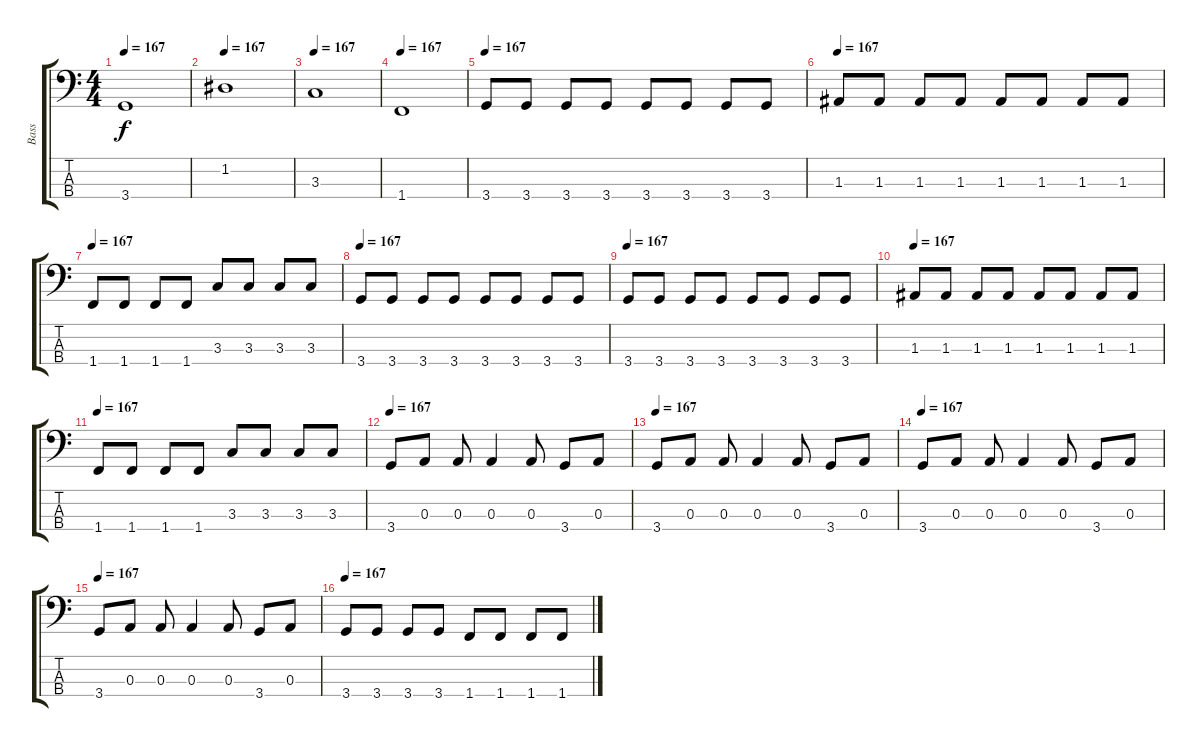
\track ("Bass" "Bass") {instrument electricbasspick}
\staff {score tabs}
\tuning (G2 D2 A1 E1) {hide}
\ts (4 4)
\tempo 167
\clef f4
\ks c
3.4.1{dy f} |
\tempo 167
1.2.1 |
\tempo 167
3.3.1 |
\tempo 167
1.4.1 |
\tempo 167
3.4.8 3.4.8 3.4.8 3.4.8 3.4.8 3.4.8 3.4.8 3.4.8 |
\tempo 167
1.3.8 1.3.8 1.3.8 1.3.8 1.3.8 1.3.8 1.3.8 1.3.8 |
\tempo 167
1.4.8 1.4.8 1.4.8 1.4.8 3.3.8 3.3.8 3.3.8 3.3.8 |
\tempo 167
3.4.8 3.4.8 3.4.8 3.4.8 3.4.8 3.4.8 3.4.8 3.4.8 |
\tempo 167
3.4.8 3.4.8 3.4.8 3.4.8 3.4.8 3.4.8 3.4.8 3.4.8 |
\tempo 167
1.3.8 1.3.8 1.3.8 1.3.8 1.3.8 1.3.8 1.3.8 1.3.8 |
\tempo 167
1.4.8 1.4.8 1.4.8 1.4.8 3.3.8 3.3.8 3.3.8 3.3.8 |
\tempo 167
3.4.8 0.3.8 0.3.8 0.3.4 0.3.8 3.4.8 0.3.8 |
\tempo 167
3.4.8 0.3.8 0.3.8 0.3.4 0.3.8 3.4.8 0.3.8 |
\tempo 167
3.4.8 0.3.8 0.3.8 0.3.4 0.3.8 3.4.8 0.3.8 |
\tempo 167
3.4.8 0.3.8 0.3.8 0.3.4 0.3.8 3.4.8 0.3.8 |
\tempo 167
3.4.8 3.4.8 3.4.8 3.4.8 1.4.8 1.4.8 1.4.8 1.4.8
